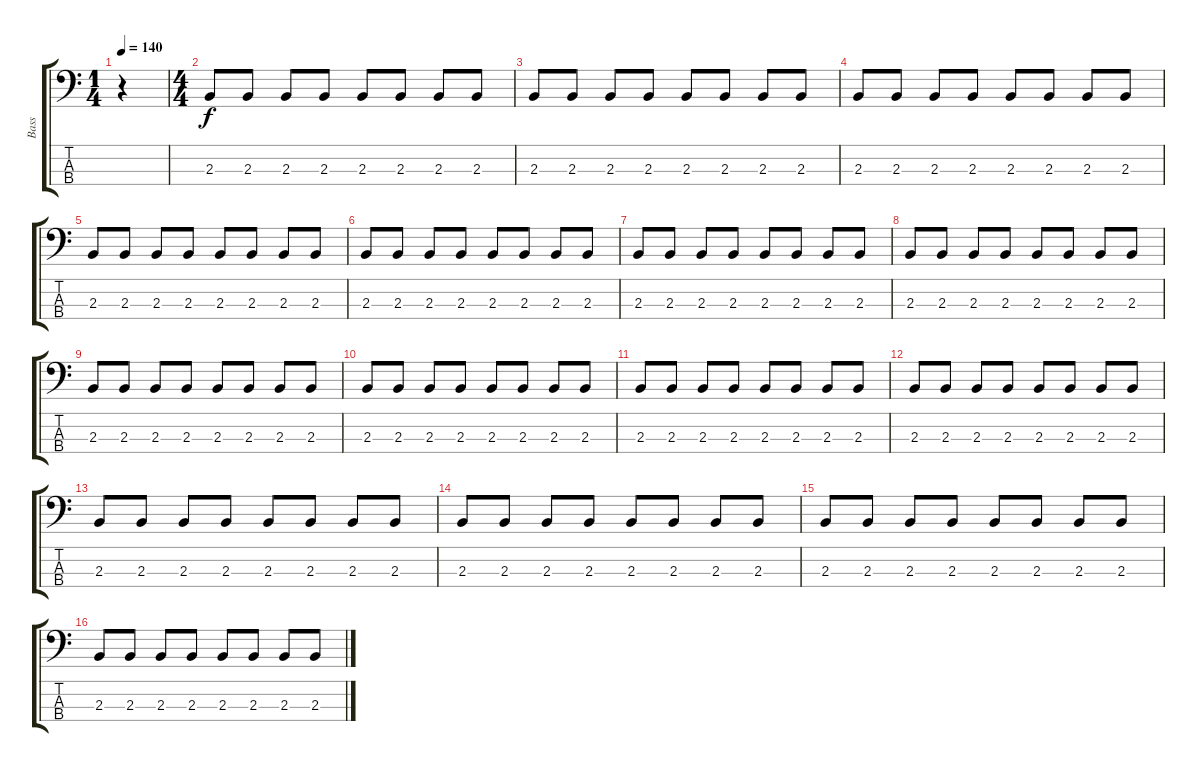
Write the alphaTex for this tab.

\track ("Bass" "Bass") {instrument electricbassfinger}
\staff {score tabs}
\tuning (G2 D2 A1 D1) {hide}
\ts (1 4)
\tempo 140
\clef f4
\ks c
r.4{dy f instrument electricbassfinger} |
\ts (4 4)
2.3.8{volume 0} 2.3.8 2.3.8 2.3.8 2.3.8 2.3.8 2.3.8 2.3.8 |
2.3.8 2.3.8 2.3.8 2.3.8 2.3.8 2.3.8 2.3.8 2.3.8 |
2.3.8 2.3.8 2.3.8 2.3.8 2.3.8 2.3.8 2.3.8 2.3.8 |
2.3.8 2.3.8 2.3.8 2.3.8 2.3.8 2.3.8 2.3.8 2.3.8 |
2.3.8 2.3.8 2.3.8 2.3.8 2.3.8 2.3.8 2.3.8 2.3.8 |
2.3.8 2.3.8 2.3.8 2.3.8 2.3.8 2.3.8 2.3.8 2.3.8 |
2.3.8 2.3.8 2.3.8 2.3.8 2.3.8 2.3.8 2.3.8 2.3.8 |
2.3.8 2.3.8 2.3.8 2.3.8 2.3.8 2.3.8 2.3.8 2.3.8 |
2.3.8 2.3.8 2.3.8 2.3.8 2.3.8 2.3.8 2.3.8 2.3.8 |
2.3.8 2.3.8 2.3.8 2.3.8 2.3.8 2.3.8 2.3.8 2.3.8 |
2.3.8 2.3.8 2.3.8 2.3.8 2.3.8 2.3.8 2.3.8 2.3.8 |
2.3.8 2.3.8 2.3.8 2.3.8 2.3.8 2.3.8 2.3.8 2.3.8 |
2.3.8 2.3.8 2.3.8 2.3.8 2.3.8 2.3.8 2.3.8 2.3.8 |
2.3.8 2.3.8 2.3.8 2.3.8 2.3.8 2.3.8 2.3.8 2.3.8 |
2.3.8 2.3.8 2.3.8 2.3.8 2.3.8 2.3.8 2.3.8 2.3.8
